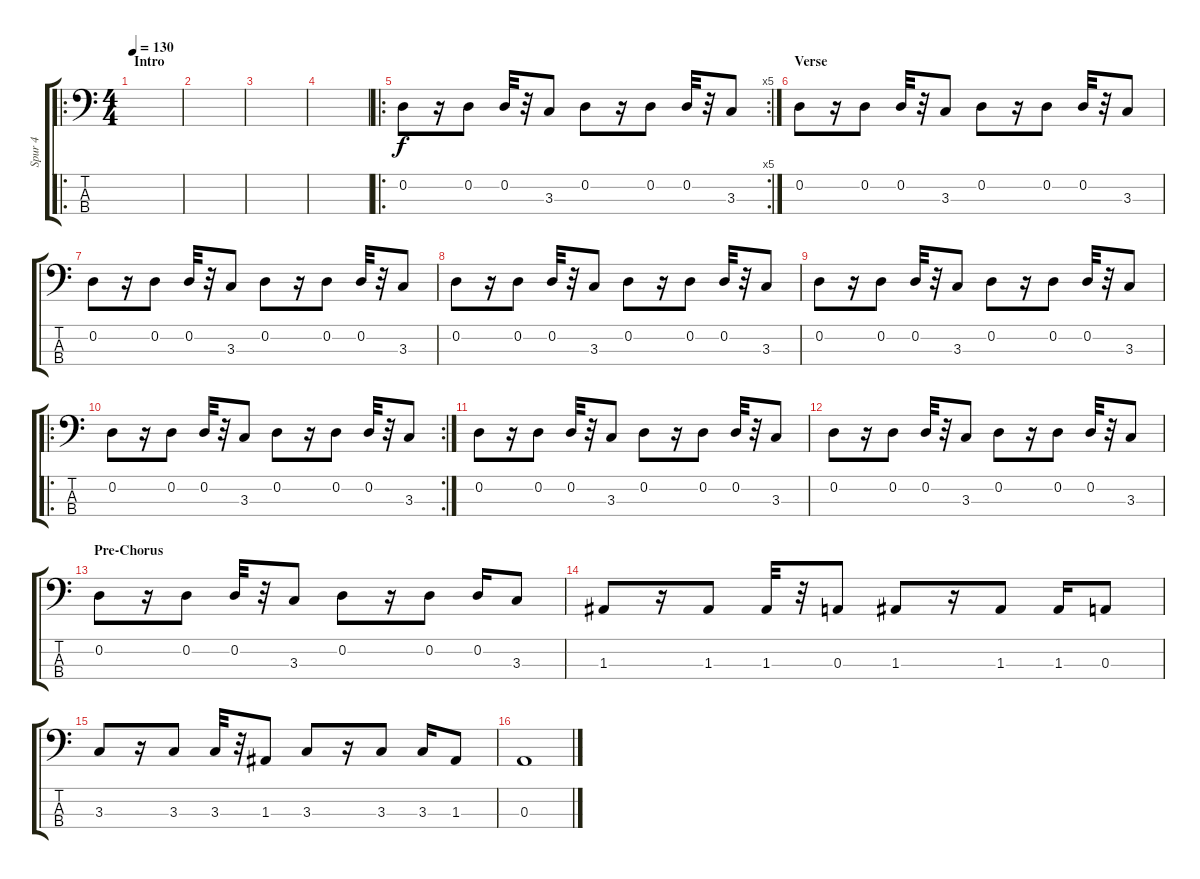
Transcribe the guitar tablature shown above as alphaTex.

\track ("Spur 4" "Spur 4") {instrument electricbassfinger}
\staff {score tabs}
\tuning (G2 D2 A1 E1) {hide}
\ro
\ts (4 4)
\section ("" "Intro")
\tempo 130
\clef f4
\ks c
|
|
|
|
\ro
\rc 5
0.2.8 r.16 0.2.8 0.2.32 r.32 3.3.8 0.2.8 r.16 0.2.8 0.2.32 r.32 3.3.8 |
\section ("" "Verse ")
0.2.8 r.16 0.2.8 0.2.32 r.32 3.3.8 0.2.8 r.16 0.2.8 0.2.32 r.32 3.3.8 |
0.2.8 r.16 0.2.8 0.2.32 r.32 3.3.8 0.2.8 r.16 0.2.8 0.2.32 r.32 3.3.8 |
0.2.8 r.16 0.2.8 0.2.32 r.32 3.3.8 0.2.8 r.16 0.2.8 0.2.32 r.32 3.3.8 |
0.2.8 r.16 0.2.8 0.2.32 r.32 3.3.8 0.2.8 r.16 0.2.8 0.2.32 r.32 3.3.8 |
\ro
\rc 2
0.2.8 r.16 0.2.8 0.2.32 r.32 3.3.8 0.2.8 r.16 0.2.8 0.2.32 r.32 3.3.8 |
0.2.8 r.16 0.2.8 0.2.32 r.32 3.3.8 0.2.8 r.16 0.2.8 0.2.32 r.32 3.3.8 |
0.2.8 r.16 0.2.8 0.2.32 r.32 3.3.8 0.2.8 r.16 0.2.8 0.2.32 r.32 3.3.8 |
\section ("" "Pre-Chorus")
0.2.8 r.16 0.2.8 0.2.32 r.32 3.3.8 0.2.8 r.16 0.2.8 0.2.16 3.3.8 |
1.3.8 r.16 1.3.8 1.3.32 r.32 0.3.8 1.3.8 r.16 1.3.8 1.3.16 0.3.8 |
3.3.8 r.16 3.3.8 3.3.32 r.32 1.3.8 3.3.8 r.16 3.3.8 3.3.16 1.3.8 |
0.3.1
